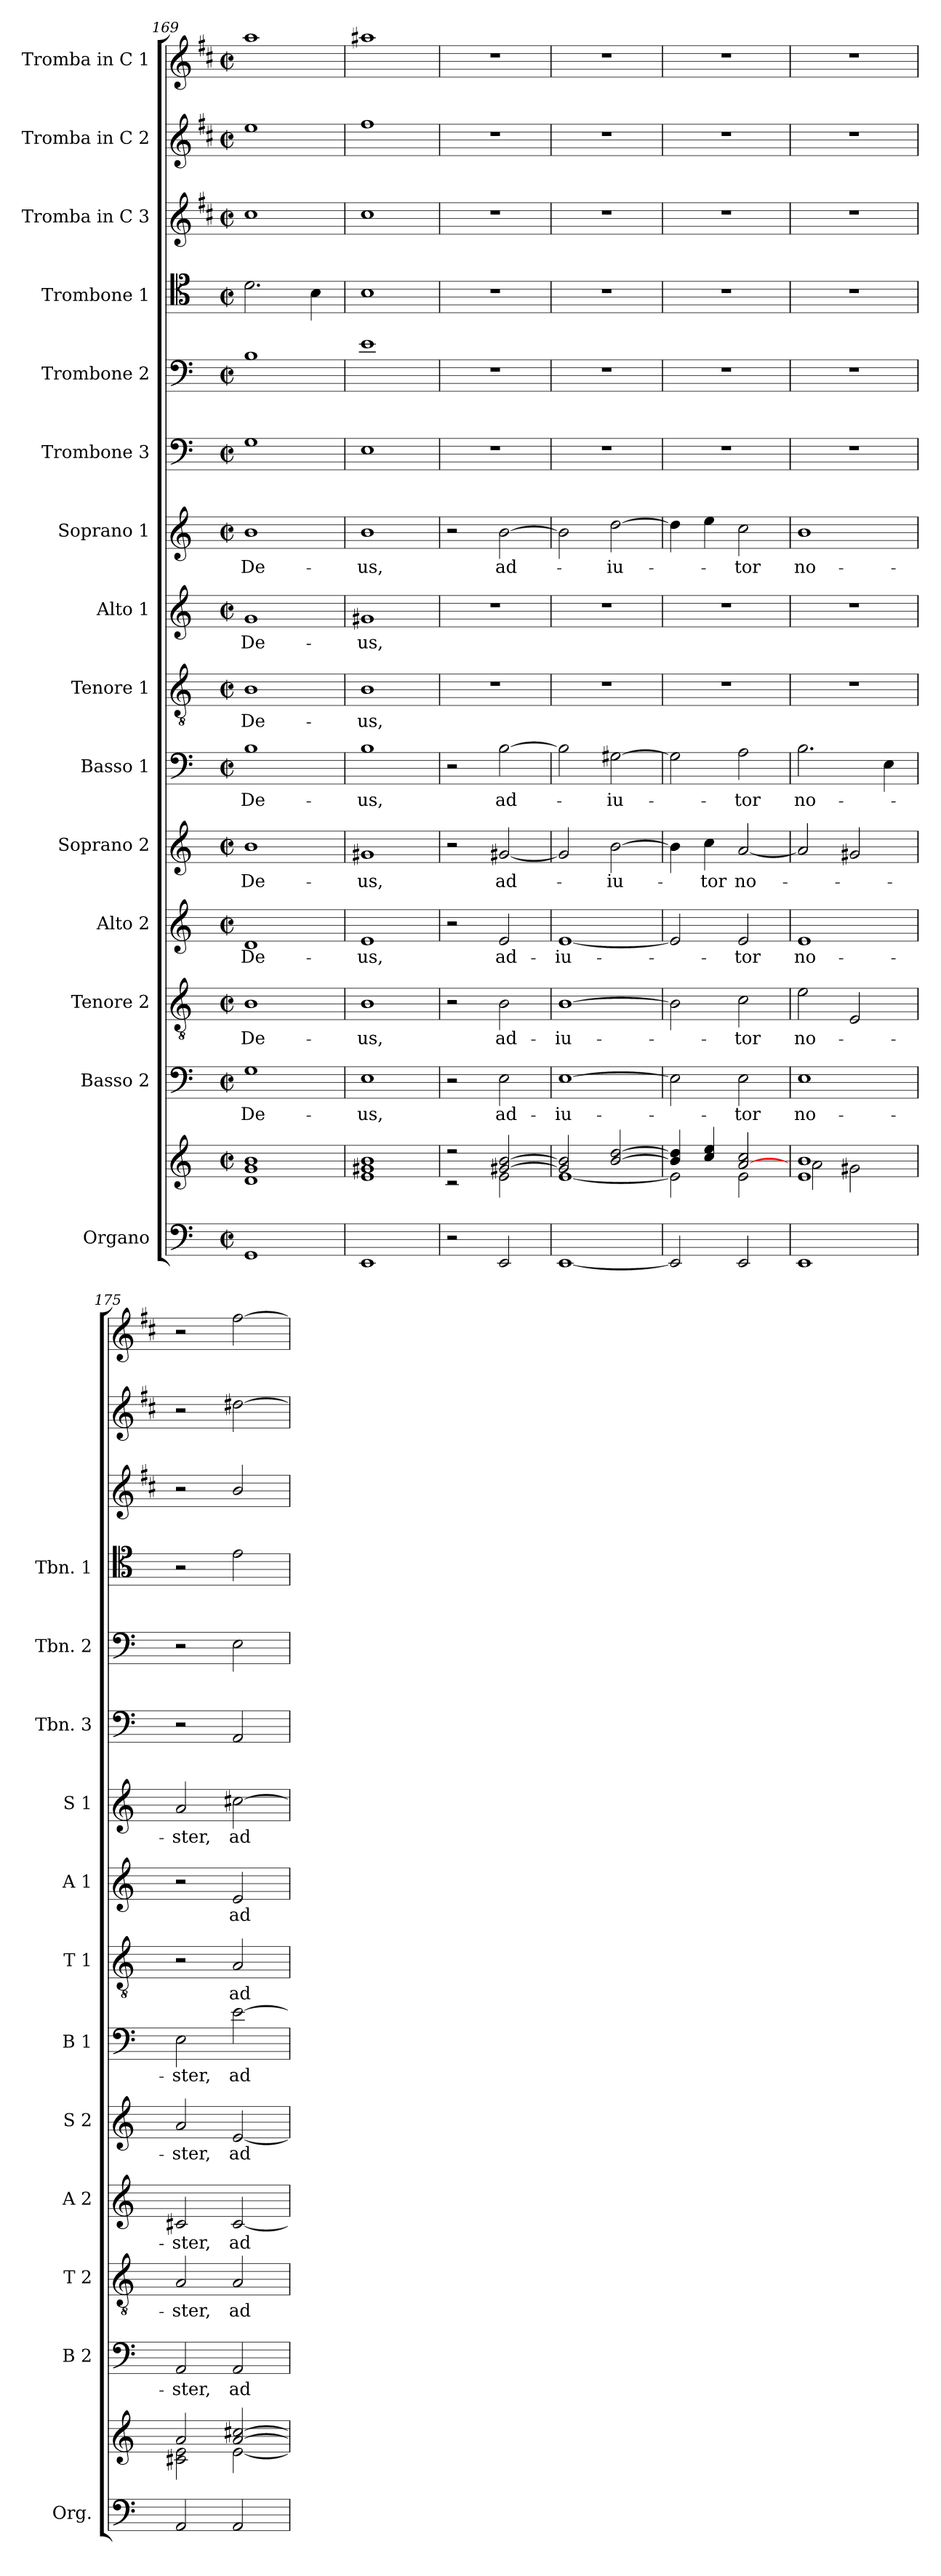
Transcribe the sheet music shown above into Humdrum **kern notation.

**kern	**kern	**kern	**text	**kern	**text	**kern	**text	**kern	**text	**kern	**text	**kern	**text	**kern	**text	**kern	**text	**kern	**kern	**kern	**kern	**kern	**kern
*part15	*part15	*part14	*part14	*part13	*part13	*part12	*part12	*part11	*part11	*part10	*part10	*part9	*part9	*part8	*part8	*part7	*part7	*part6	*part5	*part4	*part3	*part2	*part1
*staff16	*staff15	*staff14	*staff14	*staff13	*staff13	*staff12	*staff12	*staff11	*staff11	*staff10	*staff10	*staff9	*staff9	*staff8	*staff8	*staff7	*staff7	*staff6	*staff5	*staff4	*staff3	*staff2	*staff1
*I"Organo	*	*I"Basso 2	*	*I"Tenore 2	*	*I"Alto 2	*	*I"Soprano 2	*	*I"Basso 1	*	*I"Tenore 1	*	*I"Alto 1	*	*I"Soprano 1	*	*I"Trombone 3	*I"Trombone 2	*I"Trombone 1	*I"Tromba in C 3	*I"Tromba in C 2	*I"Tromba in C 1
*I'Org.	*	*I'B 2	*	*I'T 2	*	*I'A 2	*	*I'S 2	*	*I'B 1	*	*I'T 1	*	*I'A 1	*	*I'S 1	*	*I'Tbn. 3	*I'Tbn. 2	*I'Tbn. 1	*	*	*
*clefF4	*clefG2	*clefF4	*	*clefGv2	*	*clefG2	*	*clefG2	*	*clefF4	*	*clefGv2	*	*clefG2	*	*clefG2	*	*clefF4	*clefF4	*clefC4	*clefG2	*clefG2	*clefG2
*	*	*	*	*	*	*	*	*	*	*	*	*	*	*	*	*	*	*	*	*	*ITrd1c2	*ITrd1c2	*ITrd1c2
*k[]	*k[]	*k[]	*	*k[]	*	*k[]	*	*k[]	*	*k[]	*	*k[]	*	*k[]	*	*k[]	*	*k[]	*k[]	*k[]	*k[]	*k[]	*k[]
*a:	*a:	*a:	*	*a:	*	*a:	*	*a:	*	*a:	*	*a:	*	*a:	*	*a:	*	*a:	*a:	*a:	*a:	*a:	*a:
*M2/2	*M2/2	*M2/2	*	*M2/2	*	*M2/2	*	*M2/2	*	*M2/2	*	*M2/2	*	*M2/2	*	*M2/2	*	*M2/2	*M2/2	*M2/2	*M2/2	*M2/2	*M2/2
*met(c|)	*met(c|)	*met(c|)	*	*met(c|)	*	*met(c|)	*	*met(c|)	*	*met(c|)	*	*met(c|)	*	*met(c|)	*	*met(c|)	*	*met(c|)	*met(c|)	*met(c|)	*met(c|)	*met(c|)	*met(c|)
=169	=169	=169	=169	=169	=169	=169	=169	=169	=169	=169	=169	=169	=169	=169	=169	=169	=169	=169	=169	=169	=169	=169	=169
1GG	1d 1g 1b	1G	De-	1B	De-	1d	De-	1b	De-	1B	De-	1B	De-	1g	De-	1b	De-	1G	1B	2.d\	1b	1dd	1gg
.	.	.	.	.	.	.	.	.	.	.	.	.	.	.	.	.	.	.	.	4B\	.	.	.
=170	=170	=170	=170	=170	=170	=170	=170	=170	=170	=170	=170	=170	=170	=170	=170	=170	=170	=170	=170	=170	=170	=170	=170
1EE	1e 1g#X 1b	1E	-us,	1B	-us,	1e	-us,	1g#X	-us,	1B	-us,	1B	-us,	1g#X	-us,	1b	-us,	1E	1e	1B	1b	1ee	1gg#X
!!LO:PB:g=z
=171	=171	=171	=171	=171	=171	=171	=171	=171	=171	=171	=171	=171	=171	=171	=171	=171	=171	=171	=171	=171	=171	=171	=171
*	*^	*	*	*	*	*	*	*	*	*	*	*	*	*	*	*	*	*	*	*	*	*	*
2r	2r	2r	2r	.	2r	.	2r	.	2r	.	2r	.	1r	.	1r	.	2r	.	1r	1r	1r	1r	1r	1r
2EE/	[>2g#X/ [>2b/	2e\	2E\	ad-	2B\	ad-	2e/	ad-	[2g#X/	ad-	[2B\	ad-	.	.	.	.	[2b\	ad-	.	.	.	.	.	.
=172	=172	=172	=172	=172	=172	=172	=172	=172	=172	=172	=172	=172	=172	=172	=172	=172	=172	=172	=172	=172	=172	=172	=172	=172
[1EE	2g#/] 2b/]	[<1e	[1E	-iu-	[1B	-iu-	[1e	-iu-	2g#/]	.	2B\]	.	1r	.	1r	.	2b\]	.	1r	1r	1r	1r	1r	1r
.	[>2b/ [>2dd/	.	.	.	.	.	.	.	[2b\	-iu-	[2G#X\	-iu-	.	.	.	.	[2dd\	-iu-	.	.	.	.	.	.
=173	=173	=173	=173	=173	=173	=173	=173	=173	=173	=173	=173	=173	=173	=173	=173	=173	=173	=173	=173	=173	=173	=173	=173	=173
2EE/]	4b/] 4dd/]	2e\]	2E\]	.	2B\]	.	2e/]	.	4b\]	.	2G#\]	.	1r	.	1r	.	4dd\]	.	1r	1r	1r	1r	1r	1r
.	4cc/ 4ee/	.	.	.	.	.	.	.	4cc\	-tor	.	.	.	.	.	.	4ee\	.	.	.	.	.	.	.
2EE/	[<2a/ 2cc/	2e\	2E\	-tor	2c\	-tor	2e/	-tor	[2a/	no-	2A\	-tor	.	.	.	.	2cc\	-tor	.	.	.	.	.	.
=174	=174	=174	=174	=174	=174	=174	=174	=174	=174	=174	=174	=174	=174	=174	=174	=174	=174	=174	=174	=174	=174	=174	=174	=174
1EE	1e 1b	2a\	1E	no-	2e\	no-	1e	no-	2a/]	.	2.B\	no-	1r	.	1r	.	1b	no-	1r	1r	1r	1r	1r	1r
.	.	2g#X\	.	.	2E/	.	.	.	2g#X/	.	.	.	.	.	.	.	.	.	.	.	.	.	.	.
.	.	.	.	.	.	.	.	.	.	.	4E\	.	.	.	.	.	.	.	.	.	.	.	.	.
=175	=175	=175	=175	=175	=175	=175	=175	=175	=175	=175	=175	=175	=175	=175	=175	=175	=175	=175	=175	=175	=175	=175	=175	=175
2AA/	2a/	2c#X\ 2e\	2AA/	-ster,	2A/	-ster,	2c#X/	-ster,	2a/	-ster,	2E\	-ster,	2r	.	2r	.	2a/	-ster,	2r	2r	2r	2r	2r	2r
2AA/	[>2a/ [>2cc#X/	[<2e\	2AA/	ad-	2A/	ad-	[2c#/	ad-	[2e/	ad-	[2e\	ad-	2A/	ad-	2e/	ad-	[2cc#X\	ad-	2AA/	2E\	2e\	2a/	[2cc#X\	[2ee\
*	*v	*v	*	*	*	*	*	*	*	*	*	*	*	*	*	*	*	*	*	*	*	*	*	*
=	=	=	=	=	=	=	=	=	=	=	=	=	=	=	=	=	=	=	=	=	=	=	=
*-	*-	*-	*-	*-	*-	*-	*-	*-	*-	*-	*-	*-	*-	*-	*-	*-	*-	*-	*-	*-	*-	*-	*-
